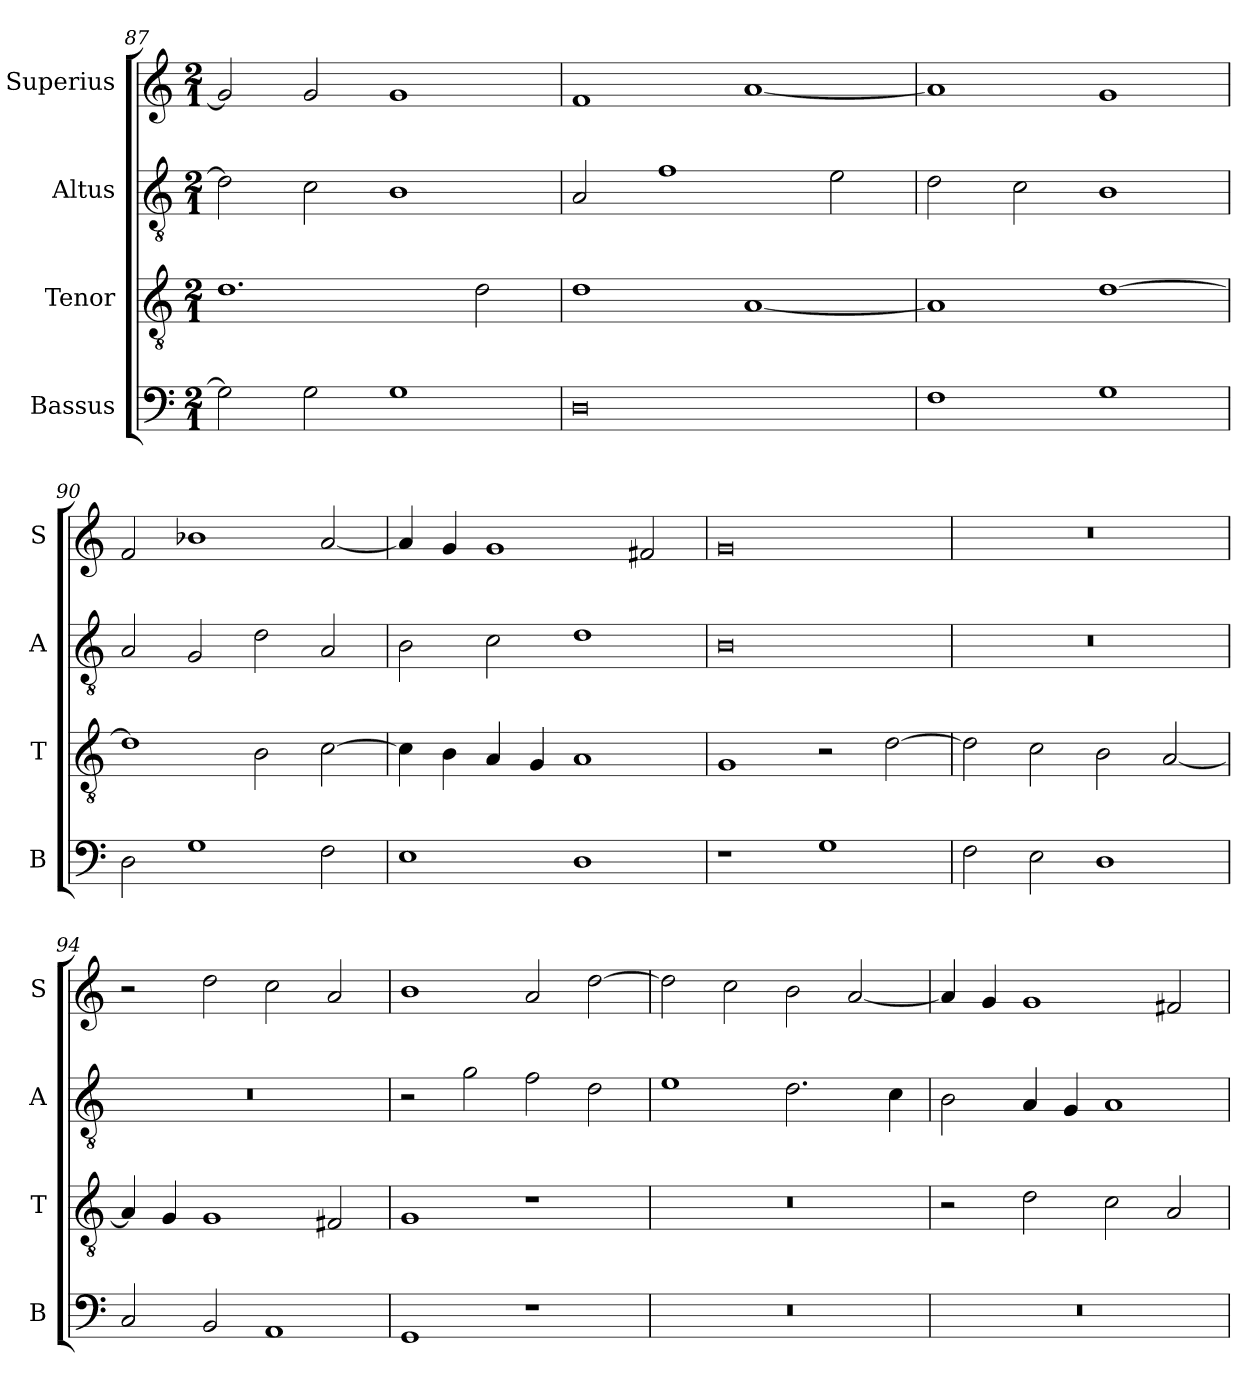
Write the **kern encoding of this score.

**kern	**kern	**kern	**kern
*part4	*part3	*part2	*part1
*staff4	*staff3	*staff2	*staff1
*I"Bassus	*I"Tenor	*I"Altus	*I"Superius
*I'B	*I'T	*I'A	*I'S
*clefF4	*clefGv2	*clefGv2	*clefG2
*k[]	*k[]	*k[]	*k[]
*C:	*C:	*C:	*C:
*M2/1	*M2/1	*M2/1	*M2/1
=87	=87	=87	=87
2G]	1.d	2d]	2g]
2G	.	2c	2g
1G	.	1B	1g
.	2d	.	.
=88	=88	=88	=88
0D	1d	2A	1f
.	.	1f	.
.	[1A	.	[1a
.	.	2e	.
=89	=89	=89	=89
1F	1A]	2d	1a]
.	.	2c	.
1G	[1d	1B	1g
=90	=90	=90	=90
2D	1d]	2A	2f
1G	.	2G	1b-X
.	2B	2d	.
2F	[2c	2A	[2a
=91	=91	=91	=91
1E	4c]	2B	4a]
.	4B	.	4g
.	4A	2c	1g
.	4G	.	.
1D	1A	1d	.
.	.	.	2f#X
=92	=92	=92	=92
1r	1G	0B	0g
1G	2r	.	.
.	[2d	.	.
=93	=93	=93	=93
2F	2d]	0r	0r
2E	2c	.	.
1D	2B	.	.
.	[2A	.	.
=94	=94	=94	=94
2C	4A]	0r	2r
.	4G	.	.
2BB	1G	.	2dd
1AA	.	.	2cc
.	2F#X	.	2a
=95	=95	=95	=95
1GG	1G	2r	1b
.	.	2g	.
1r	1r	2f	2a
.	.	2d	[2dd
=96	=96	=96	=96
0r	0r	1e	2dd]
.	.	.	2cc
.	.	2.d	2b
.	.	.	[2a
.	.	4c	.
=97	=97	=97	=97
0r	2r	2B	4a]
.	.	.	4g
.	2d	4A	1g
.	.	4G	.
.	2c	1A	.
.	2A	.	2f#X
=	=	=	=
*-	*-	*-	*-
